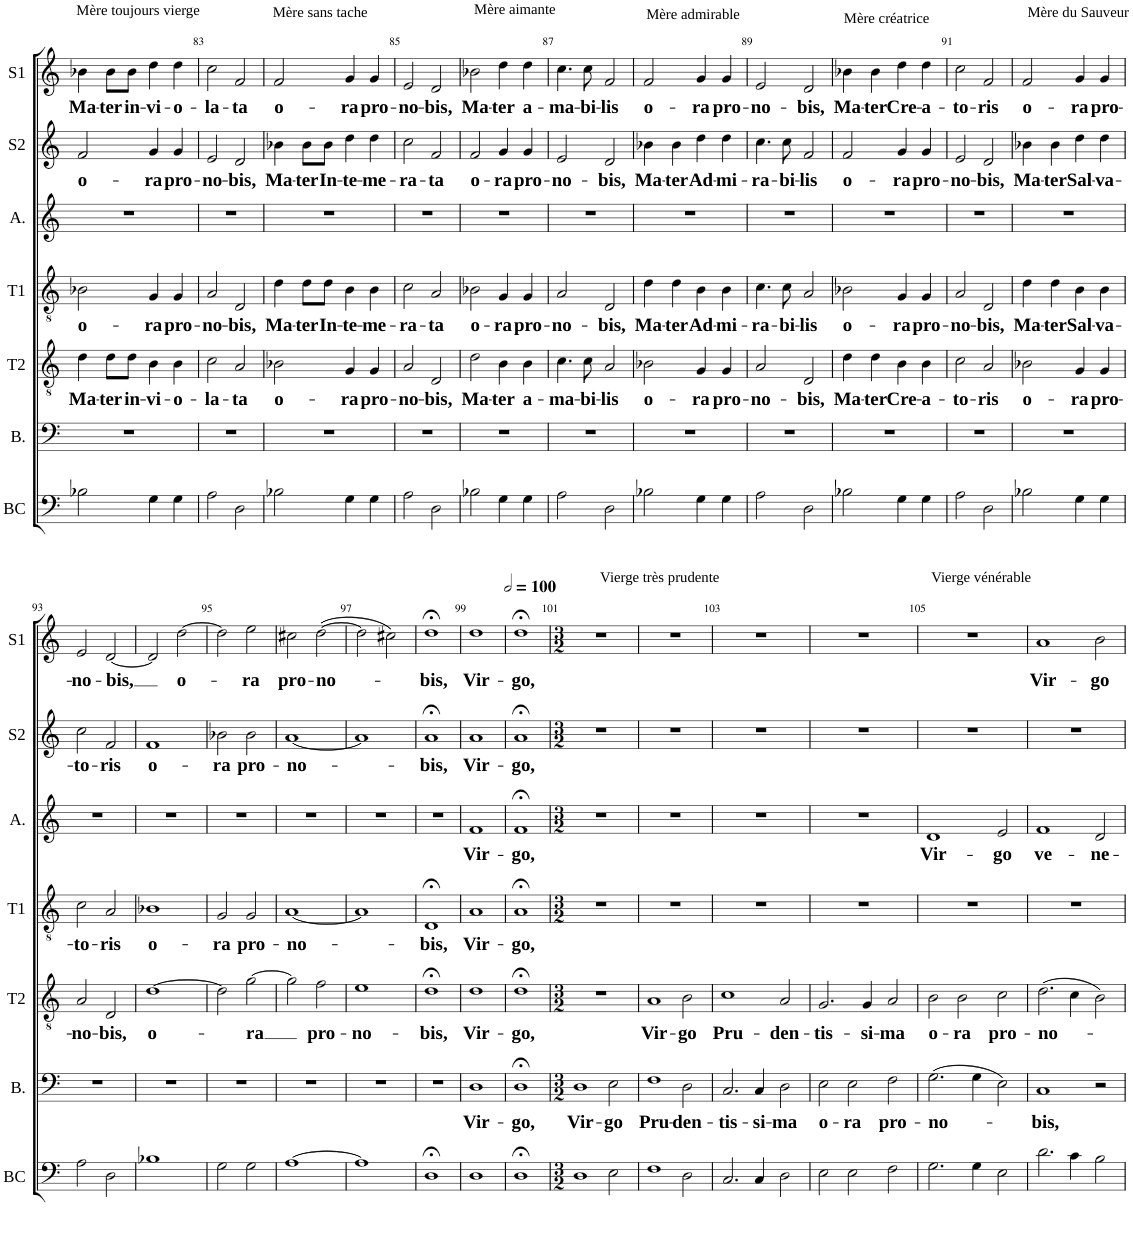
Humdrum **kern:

**kern	**kern	**text	**kern	**text	**kern	**text	**kern	**text	**kern	**text	**kern	**text
*part7	*part6	*part6	*part5	*part5	*part4	*part4	*part3	*part3	*part2	*part2	*part1	*part1
*staff7	*staff6	*staff6	*staff5	*staff5	*staff4	*staff4	*staff3	*staff3	*staff2	*staff2	*staff1	*staff1
*I"Continuo	*I"Bass	*	*I"Tenor 2	*	*I"Tenor 1	*	*I"Alto	*	*I"Soprano 2	*	*I"Soprano 1	*
*	*I'B.	*	*I'T2	*	*I'T1	*	*I'A.	*	*I'S2	*	*I'S1	*
!!LO:PB:g=z
*clefF4	*clefF4	*	*clefGv2	*	*clefGv2	*	*clefG2	*	*clefG2	*	*clefG2	*
*k[]	*k[]	*	*k[]	*	*k[]	*	*k[]	*	*k[]	*	*k[]	*
*M4/4	*M4/4	*	*M4/4	*	*M4/4	*	*M4/4	*	*M4/4	*	*M4/4	*
*met(c|)	*met(c|)	*	*met(c|)	*	*met(c|)	*	*met(c|)	*	*met(c|)	*	*met(c|)	*
=82	=82	=82	=82	=82	=82	=82	=82	=82	=82	=82	=82	=82
!	!	!	!	!	!	!	!	!	!	!	!LO:TX:a:t=Mère toujours vierge	!
!	!	!	!	!LO:LY:b	!	!LO:LY:b	!	!	!	!LO:LY:b	!	!LO:LY:b
2B-X\	1r	.	4d\	Ma-	2B-X\	o-	1r	.	2f/	o-	4b-X\	Ma-
!	!	!	!	!LO:LY:b	!	!	!	!	!	!	!	!LO:LY:b
.	.	.	8d\L	-ter	.	.	.	.	.	.	8b-\L	-ter
!	!	!	!	!LO:LY:b	!	!	!	!	!	!	!	!LO:LY:b
.	.	.	8d\J	in-	.	.	.	.	.	.	8b-\J	in-
!	!	!	!	!LO:LY:b	!	!LO:LY:b	!	!	!	!LO:LY:b	!	!LO:LY:b
4G\	.	.	4B\	-vi-	4G/	-ra	.	.	4g/	-ra	4dd\	-vi-
!	!	!	!	!LO:LY:b	!	!LO:LY:b	!	!	!	!LO:LY:b	!	!LO:LY:b
4G\	.	.	4B\	-o-	4G/	pro-	.	.	4g/	pro-	4dd\	-o-
=83	=83	=83	=83	=83	=83	=83	=83	=83	=83	=83	=83	=83
!	!	!	!	!LO:LY:b	!	!LO:LY:b	!	!	!	!LO:LY:b	!	!LO:LY:b
2A\	1r	.	2c\	-la-	2A/	-no-	1r	.	2e/	-no-	2cc\	-la-
!	!	!	!	!LO:LY:b	!	!LO:LY:b	!	!	!	!LO:LY:b	!	!LO:LY:b
2D\	.	.	2A/	-ta	2D/	-bis,	.	.	2d/	-bis,	2f/	-ta
=84	=84	=84	=84	=84	=84	=84	=84	=84	=84	=84	=84	=84
!	!	!	!	!	!	!	!	!	!	!	!LO:TX:a:t=Mère sans tache	!
!	!	!	!	!LO:LY:b	!	!LO:LY:b	!	!	!	!LO:LY:b	!	!LO:LY:b
2B-X\	1r	.	2B-X\	o-	4d\	Ma-	1r	.	4b-X\	Ma-	2f/	o-
!	!	!	!	!	!	!LO:LY:b	!	!	!	!LO:LY:b	!	!
.	.	.	.	.	8d\L	-ter	.	.	8b-\L	-ter	.	.
!	!	!	!	!	!	!LO:LY:b	!	!	!	!LO:LY:b	!	!
.	.	.	.	.	8d\J	In-	.	.	8b-\J	In-	.	.
!	!	!	!	!LO:LY:b	!	!LO:LY:b	!	!	!	!LO:LY:b	!	!LO:LY:b
4G\	.	.	4G/	-ra	4B\	-te-	.	.	4dd\	-te-	4g/	-ra
!	!	!	!	!LO:LY:b	!	!LO:LY:b	!	!	!	!LO:LY:b	!	!LO:LY:b
4G\	.	.	4G/	pro-	4B\	-me-	.	.	4dd\	-me-	4g/	pro-
=85	=85	=85	=85	=85	=85	=85	=85	=85	=85	=85	=85	=85
!	!	!	!	!LO:LY:b	!	!LO:LY:b	!	!	!	!LO:LY:b	!	!LO:LY:b
2A\	1r	.	2A/	-no-	2c\	-ra-	1r	.	2cc\	-ra-	2e/	-no-
!	!	!	!	!LO:LY:b	!	!LO:LY:b	!	!	!	!LO:LY:b	!	!LO:LY:b
2D\	.	.	2D/	-bis,	2A/	-ta	.	.	2f/	-ta	2d/	-bis,
=86	=86	=86	=86	=86	=86	=86	=86	=86	=86	=86	=86	=86
!	!	!	!	!	!	!	!	!	!	!	!LO:TX:a:t=Mère aimante	!
!	!	!	!	!LO:LY:b	!	!LO:LY:b	!	!	!	!LO:LY:b	!	!LO:LY:b
2B-X\	1r	.	2d\	Ma-	2B-X\	o-	1r	.	2f/	o-	2b-X\	Ma-
!	!	!	!	!LO:LY:b	!	!LO:LY:b	!	!	!	!LO:LY:b	!	!LO:LY:b
4G\	.	.	4B\	-ter	4G/	-ra	.	.	4g/	-ra	4dd\	-ter
!	!	!	!	!LO:LY:b	!	!LO:LY:b	!	!	!	!LO:LY:b	!	!LO:LY:b
4G\	.	.	4B\	a-	4G/	pro-	.	.	4g/	pro-	4dd\	a-
=87	=87	=87	=87	=87	=87	=87	=87	=87	=87	=87	=87	=87
!	!	!	!	!LO:LY:b	!	!LO:LY:b	!	!	!	!LO:LY:b	!	!LO:LY:b
2A\	1r	.	4.c\	-ma-	2A/	-no-	1r	.	2e/	-no-	4.cc\	-ma-
!	!	!	!	!LO:LY:b	!	!	!	!	!	!	!	!LO:LY:b
.	.	.	8c\	-bi-	.	.	.	.	.	.	8cc\	-bi-
!	!	!	!	!LO:LY:b	!	!LO:LY:b	!	!	!	!LO:LY:b	!	!LO:LY:b
2D\	.	.	2A/	-lis	2D/	-bis,	.	.	2d/	-bis,	2f/	-lis
=88	=88	=88	=88	=88	=88	=88	=88	=88	=88	=88	=88	=88
!	!	!	!	!	!	!	!	!	!	!	!LO:TX:a:t=Mère admirable	!
!	!	!	!	!LO:LY:b	!	!LO:LY:b	!	!	!	!LO:LY:b	!	!LO:LY:b
2B-X\	1r	.	2B-X\	o-	4d\	Ma-	1r	.	4b-X\	Ma-	2f/	o-
!	!	!	!	!	!	!LO:LY:b	!	!	!	!LO:LY:b	!	!
.	.	.	.	.	4d\	-ter	.	.	4b-\	-ter	.	.
!	!	!	!	!LO:LY:b	!	!LO:LY:b	!	!	!	!LO:LY:b	!	!LO:LY:b
4G\	.	.	4G/	-ra	4B\	Ad-	.	.	4dd\	Ad-	4g/	-ra
!	!	!	!	!LO:LY:b	!	!LO:LY:b	!	!	!	!LO:LY:b	!	!LO:LY:b
4G\	.	.	4G/	pro-	4B\	-mi-	.	.	4dd\	-mi-	4g/	pro-
=89	=89	=89	=89	=89	=89	=89	=89	=89	=89	=89	=89	=89
!	!	!	!	!LO:LY:b	!	!LO:LY:b	!	!	!	!LO:LY:b	!	!LO:LY:b
2A\	1r	.	2A/	-no-	4.c\	-ra-	1r	.	4.cc\	-ra-	2e/	-no-
!	!	!	!	!	!	!LO:LY:b	!	!	!	!LO:LY:b	!	!
.	.	.	.	.	8c\	-bi-	.	.	8cc\	-bi-	.	.
!	!	!	!	!LO:LY:b	!	!LO:LY:b	!	!	!	!LO:LY:b	!	!LO:LY:b
2D\	.	.	2D/	-bis,	2A/	-lis	.	.	2f/	-lis	2d/	-bis,
=90	=90	=90	=90	=90	=90	=90	=90	=90	=90	=90	=90	=90
!	!	!	!	!	!	!	!	!	!	!	!LO:TX:a:t=Mère créatrice	!
!	!	!	!	!LO:LY:b	!	!LO:LY:b	!	!	!	!LO:LY:b	!	!LO:LY:b
2B-X\	1r	.	4d\	Ma-	2B-X\	o-	1r	.	2f/	o-	4b-X\	Ma-
!	!	!	!	!LO:LY:b	!	!	!	!	!	!	!	!LO:LY:b
.	.	.	4d\	-ter	.	.	.	.	.	.	4b-\	-ter
!	!	!	!	!LO:LY:b	!	!LO:LY:b	!	!	!	!LO:LY:b	!	!LO:LY:b
4G\	.	.	4B\	Cre-	4G/	-ra	.	.	4g/	-ra	4dd\	Cre-
!	!	!	!	!LO:LY:b	!	!LO:LY:b	!	!	!	!LO:LY:b	!	!LO:LY:b
4G\	.	.	4B\	-a-	4G/	pro-	.	.	4g/	pro-	4dd\	-a-
=91	=91	=91	=91	=91	=91	=91	=91	=91	=91	=91	=91	=91
!	!	!	!	!LO:LY:b	!	!LO:LY:b	!	!	!	!LO:LY:b	!	!LO:LY:b
2A\	1r	.	2c\	-to-	2A/	-no-	1r	.	2e/	-no-	2cc\	-to-
!	!	!	!	!LO:LY:b	!	!LO:LY:b	!	!	!	!LO:LY:b	!	!LO:LY:b
2D\	.	.	2A/	-ris	2D/	-bis,	.	.	2d/	-bis,	2f/	-ris
=92	=92	=92	=92	=92	=92	=92	=92	=92	=92	=92	=92	=92
!	!	!	!	!	!	!	!	!	!	!	!LO:TX:a:t=Mère du Sauveur	!
!	!	!	!	!LO:LY:b	!	!LO:LY:b	!	!	!	!LO:LY:b	!	!LO:LY:b
2B-X\	1r	.	2B-X\	o-	4d\	Ma-	1r	.	4b-X\	Ma-	2f/	o-
!	!	!	!	!	!	!LO:LY:b	!	!	!	!LO:LY:b	!	!
.	.	.	.	.	4d\	-ter	.	.	4b-\	-ter	.	.
!	!	!	!	!LO:LY:b	!	!LO:LY:b	!	!	!	!LO:LY:b	!	!LO:LY:b
4G\	.	.	4G/	-ra	4B\	Sal-	.	.	4dd\	Sal-	4g/	-ra
!	!	!	!	!LO:LY:b	!	!LO:LY:b	!	!	!	!LO:LY:b	!	!LO:LY:b
4G\	.	.	4G/	pro-	4B\	-va-	.	.	4dd\	-va-	4g/	pro-
!!LO:LB:g=z
=93	=93	=93	=93	=93	=93	=93	=93	=93	=93	=93	=93	=93
!	!	!	!	!LO:LY:b	!	!LO:LY:b	!	!	!	!LO:LY:b	!	!LO:LY:b
2A\	1r	.	2A/	-no-	2c\	-to-	1r	.	2cc\	-to-	2e/	-no-
!	!	!	!	!LO:LY:b	!	!LO:LY:b	!	!	!	!LO:LY:b	!	!LO:LY:b
2D\	.	.	2D/	-bis,	2A/	-ris	.	.	2f/	-ris	[2d/	-bis,
=94	=94	=94	=94	=94	=94	=94	=94	=94	=94	=94	=94	=94
!	!	!	!	!LO:LY:b	!	!LO:LY:b	!	!	!	!LO:LY:b	!	!
1B-X	1r	.	[1d	o-	1B-X	o-	1r	.	1f	o-	2d/]	.
!	!	!	!	!	!	!	!	!	!	!	!	!LO:LY:b
.	.	.	.	.	.	.	.	.	.	.	[2dd\	o-
=95	=95	=95	=95	=95	=95	=95	=95	=95	=95	=95	=95	=95
!	!	!	!	!	!	!LO:LY:b	!	!	!	!LO:LY:b	!	!
2G\	1r	.	2d\]	.	2G/	-ra	1r	.	2b-X\	-ra	2dd\]	.
!	!	!	!	!LO:LY:b	!	!LO:LY:b	!	!	!	!LO:LY:b	!	!LO:LY:b
2G\	.	.	[2g\	-ra	2G/	pro-	.	.	2b-\	pro-	2ee\	-ra
=96	=96	=96	=96	=96	=96	=96	=96	=96	=96	=96	=96	=96
!	!	!	!	!	!	!LO:LY:b	!	!	!	!LO:LY:b	!	!LO:LY:b
[1A	1r	.	2g\]	.	[1A	-no-	1r	.	[1a	-no-	2cc#X\	pro-
!	!	!	!	!LO:LY:b	!	!	!	!	!	!	!	!LO:LY:b
.	.	.	2f\	pro-	.	.	.	.	.	.	([2dd\	-no-
=97	=97	=97	=97	=97	=97	=97	=97	=97	=97	=97	=97	=97
!	!	!	!	!LO:LY:b	!	!	!	!	!	!	!	!
1A]	1r	.	1e	-no-	1A]	.	1r	.	1a]	.	2dd\]	.
.	.	.	.	.	.	.	.	.	.	.	2cc#X\)	.
=98	=98	=98	=98	=98	=98	=98	=98	=98	=98	=98	=98	=98
!	!	!	!	!LO:LY:b	!	!LO:LY:b	!	!	!	!LO:LY:b	!	!LO:LY:b
1D;<	1r	.	1d;<	-bis,	1D;<	-bis,	1r	.	1a;<	-bis,	1dd;<	-bis,
=99	=99	=99	=99	=99	=99	=99	=99	=99	=99	=99	=99	=99
!	!	!LO:LY:b	!	!LO:LY:b	!	!LO:LY:b	!	!LO:LY:b	!	!LO:LY:b	!	!LO:LY:b
1D	1D	Vir-	1d	Vir-	1A	Vir-	1f	Vir-	1a	Vir-	1dd	Vir-
=100	=100	=100	=100	=100	=100	=100	=100	=100	=100	=100	=100	=100
!	!	!LO:LY:b	!	!LO:LY:b	!	!LO:LY:b	!	!LO:LY:b	!	!LO:LY:b	!	!LO:LY:b
1D;<	1D;<	-go,	1d;<	-go,	1A;<	-go,	1f;<	-go,	1a;<	-go,	1dd;<	-go,
=101	=101	=101	=101	=101	=101	=101	=101	=101	=101	=101	=101	=101
*M3/2	*M3/2	*	*M3/2	*	*M3/2	*	*M3/2	*	*M3/2	*	*M3/2	*
*	*	*	*	*	*	*	*	*	*	*	*MM200	*
!	!	!	!	!	!	!	!	!	!	!	!LO:TX:a:t=Vierge très prudente	!
!	!	!LO:LY:b	!	!	!	!	!	!	!	!	!	!
1D	1D	Vir-	1.r	.	1.r	.	1.r	.	1.r	.	1.r	.
!	!	!LO:LY:b	!	!	!	!	!	!	!	!	!	!
2E\	2E\	-go	.	.	.	.	.	.	.	.	.	.
=102	=102	=102	=102	=102	=102	=102	=102	=102	=102	=102	=102	=102
!	!	!LO:LY:b	!	!LO:LY:b	!	!	!	!	!	!	!	!
1F	1F	Pru-	1A	Vir-	1.r	.	1.r	.	1.r	.	1.r	.
!	!	!LO:LY:b	!	!LO:LY:b	!	!	!	!	!	!	!	!
2D\	2D\	-den-	2B\	-go	.	.	.	.	.	.	.	.
=103	=103	=103	=103	=103	=103	=103	=103	=103	=103	=103	=103	=103
!	!	!LO:LY:b	!	!LO:LY:b	!	!	!	!	!	!	!	!
2.C/	2.C/	-tis-	1c	Pru-	1.r	.	1.r	.	1.r	.	1.r	.
!	!	!LO:LY:b	!	!	!	!	!	!	!	!	!	!
4C/	4C/	-si-	.	.	.	.	.	.	.	.	.	.
!	!	!LO:LY:b	!	!LO:LY:b	!	!	!	!	!	!	!	!
2D\	2D\	-ma	2A/	-den-	.	.	.	.	.	.	.	.
=104	=104	=104	=104	=104	=104	=104	=104	=104	=104	=104	=104	=104
!	!	!LO:LY:b	!	!LO:LY:b	!	!	!	!	!	!	!	!
2E\	2E\	o-	2.G/	-tis-	1.r	.	1.r	.	1.r	.	1.r	.
!	!	!LO:LY:b	!	!	!	!	!	!	!	!	!	!
2E\	2E\	-ra	.	.	.	.	.	.	.	.	.	.
!	!	!	!	!LO:LY:b	!	!	!	!	!	!	!	!
.	.	.	4G/	-si-	.	.	.	.	.	.	.	.
!	!	!LO:LY:b	!	!LO:LY:b	!	!	!	!	!	!	!	!
2F\	2F\	pro-	2A/	-ma	.	.	.	.	.	.	.	.
=105	=105	=105	=105	=105	=105	=105	=105	=105	=105	=105	=105	=105
!	!	!	!	!	!	!	!	!	!	!	!LO:TX:a:t=Vierge vénérable	!
!	!	!LO:LY:b	!	!LO:LY:b	!	!	!	!LO:LY:b	!	!	!	!
2.G\	(2.G\	-no-	2B\	o-	1.r	.	1d	Vir-	1.r	.	1.r	.
!	!	!	!	!LO:LY:b	!	!	!	!	!	!	!	!
.	.	.	2B\	-ra	.	.	.	.	.	.	.	.
4G\	4G\	.	.	.	.	.	.	.	.	.	.	.
!	!	!	!	!LO:LY:b	!	!	!	!LO:LY:b	!	!	!	!
2E\	2E\)	.	2c\	pro-	.	.	2e/	-go	.	.	.	.
=106	=106	=106	=106	=106	=106	=106	=106	=106	=106	=106	=106	=106
!	!	!LO:LY:b	!	!LO:LY:b	!	!	!	!LO:LY:b	!	!	!	!LO:LY:b
2.d\	1C	-bis,	(2.d\	-no-	1.r	.	1f	ve-	1.r	.	1a	Vir-
4c\	.	.	4c\	.	.	.	.	.	.	.	.	.
!	!	!	!	!	!	!	!	!LO:LY:b	!	!	!	!LO:LY:b
2B\	2r	.	2B\)	.	.	.	2d/	-ne-	.	.	2b\	-go
=	=	=	=	=	=	=	=	=	=	=	=	=
*-	*-	*-	*-	*-	*-	*-	*-	*-	*-	*-	*-	*-
